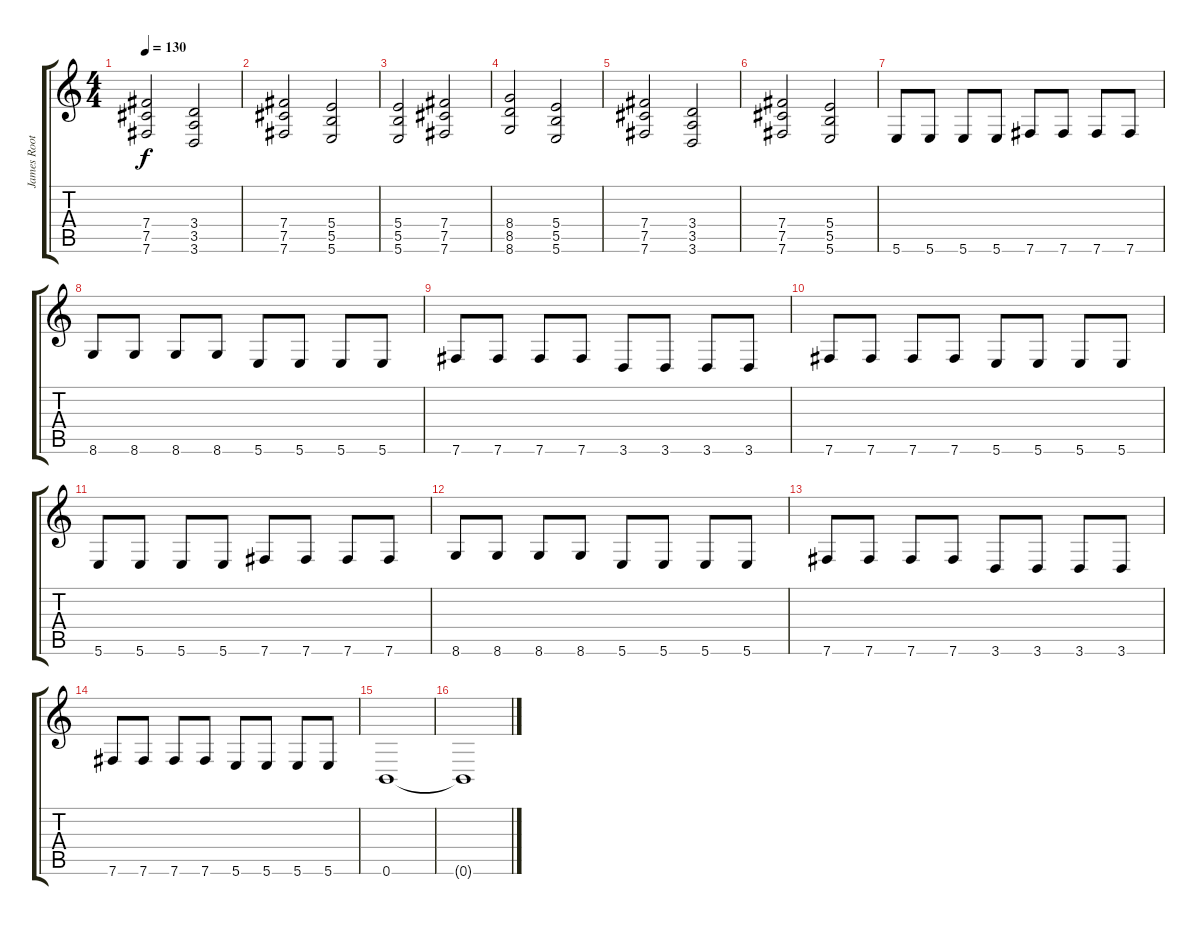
\track ("James Roots" "James Root") {instrument distortionguitar}
\staff {score tabs}
\tuning (Db4 Ab3 E3 B2 Gb2 B1) {hide}
\ts (4 4)
\tempo 130
\clef g2
\ks c
(7.4 7.5 7.6).2{dy f} (3.4 3.5 3.6).2 |
(7.4 7.5 7.6).2 (5.4 5.5 5.6).2 |
(5.4 5.5 5.6).2 (7.4 7.5 7.6).2 |
(8.4 8.5 8.6).2 (5.4 5.5 5.6).2 |
(7.4 7.5 7.6).2 (3.4 3.5 3.6).2 |
(7.4 7.5 7.6).2 (5.4 5.5 5.6).2 |
5.6.8 5.6.8 5.6.8 5.6.8 7.6.8 7.6.8 7.6.8 7.6.8 |
8.6.8 8.6.8 8.6.8 8.6.8 5.6.8 5.6.8 5.6.8 5.6.8 |
7.6.8 7.6.8 7.6.8 7.6.8 3.6.8 3.6.8 3.6.8 3.6.8 |
7.6.8 7.6.8 7.6.8 7.6.8 5.6.8 5.6.8 5.6.8 5.6.8 |
5.6.8 5.6.8 5.6.8 5.6.8 7.6.8 7.6.8 7.6.8 7.6.8 |
8.6.8 8.6.8 8.6.8 8.6.8 5.6.8 5.6.8 5.6.8 5.6.8 |
7.6.8 7.6.8 7.6.8 7.6.8 3.6.8 3.6.8 3.6.8 3.6.8 |
7.6.8 7.6.8 7.6.8 7.6.8 5.6.8 5.6.8 5.6.8 5.6.8 |
0.6.1 |
0.6{t}.1
